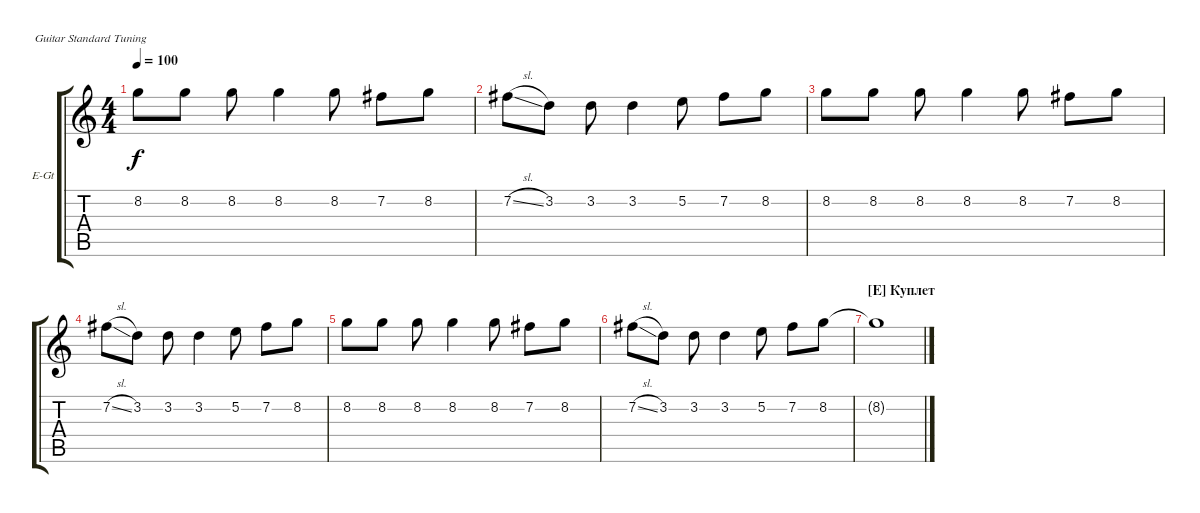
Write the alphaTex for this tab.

\defaultSystemsLayout 4
\bracketExtendMode groupsimilarinstruments
\firstSystemTrackNameOrientation horizontal
\otherSystemsTrackNameOrientation horizontal
\track ("Electric Guitar" "E-Gt") {instrument electricguitarclean}
\staff {score tabs}
\tuning (E4 B3 G3 D3 A2 E2)
\ts (4 4)
\tempo 100
\clef g2
\scale
0.333333
\ks c
8.2.8{dy f} 8.2.8 8.2.8 8.2.4 8.2.8 7.2.8 8.2.8 |
\scale
0.333333 7.2{sl}.8 3.2.8 3.2.8 3.2.4 5.2.8 7.2.8 8.2.8 |
\scale
0.333333 8.2.8 8.2.8 8.2.8 8.2.4 8.2.8 7.2.8 8.2.8 |
\scale
0.333333 7.2{sl}.8 3.2.8 3.2.8 3.2.4 5.2.8 7.2.8 8.2.8 |
\scale
0.333333 8.2.8 8.2.8 8.2.8 8.2.4 8.2.8 7.2.8 8.2.8 |
\scale
0.333333 7.2{sl}.8 3.2.8 3.2.8 3.2.4 5.2.8 7.2.8 8.2.8 |
\section ("E" "Куплет")
\scale
0.333333 8.2{t}.1 |
\scale
0.333333 |
\scale
0.333333 |
\scale
0.333333 |
\scale
0.333333 |
\scale
0.333333 |
\scale
0.333333 |
\scale
0.333333 |
\scale
0.333333 |
\scale
0.333333
